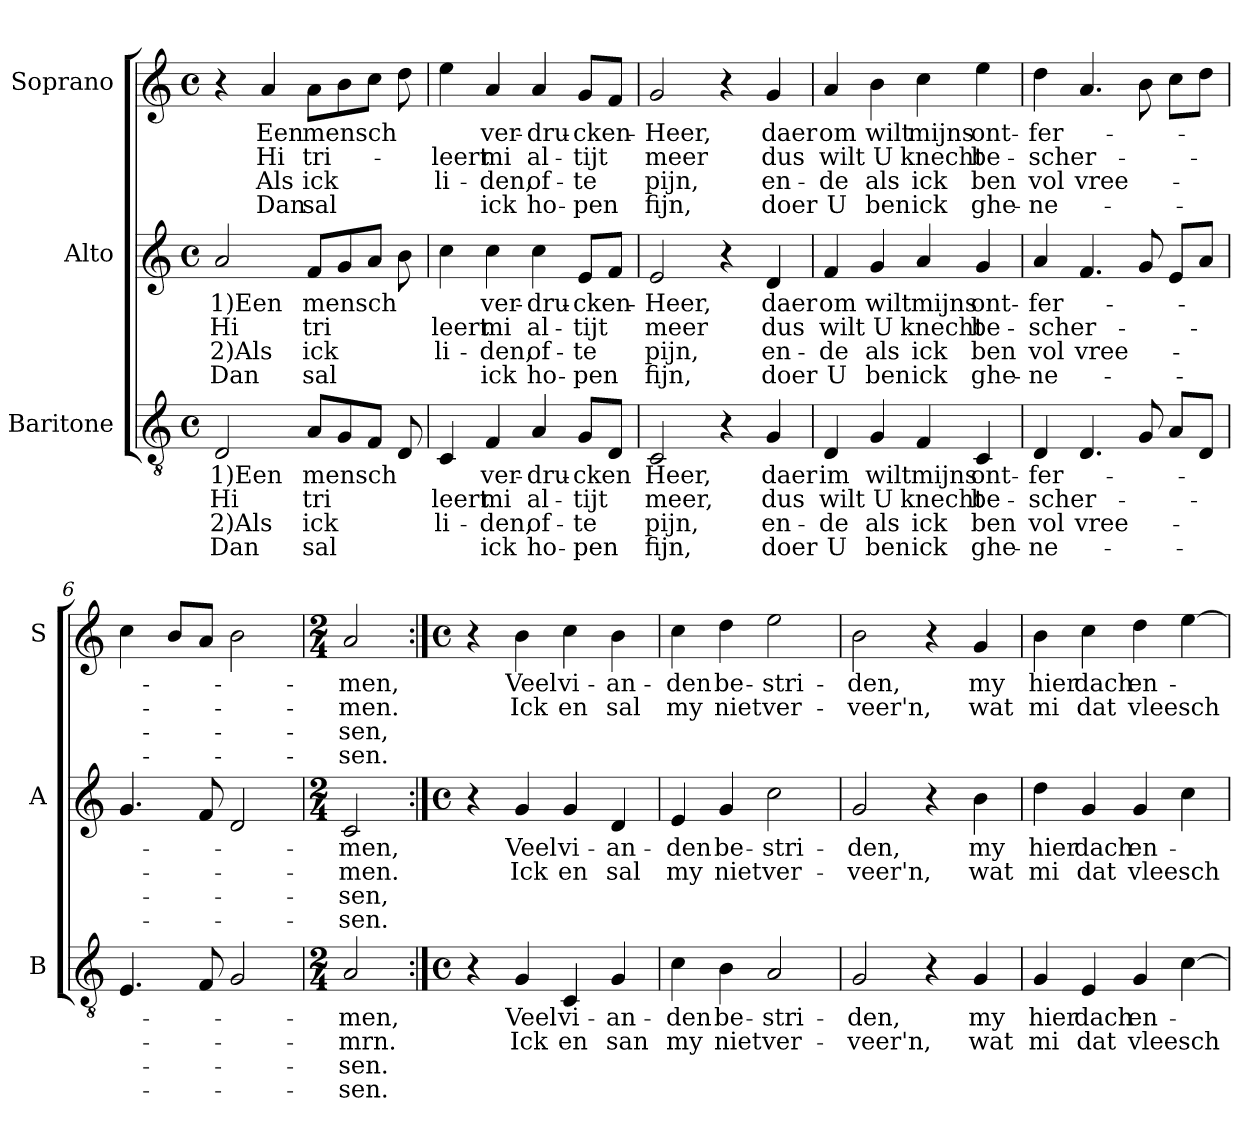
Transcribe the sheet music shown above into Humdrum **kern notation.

**kern	**text	**text	**text	**text	**kern	**text	**text	**text	**text	**kern	**text	**text	**text	**text
*part3	*part3	*part3	*part3	*part3	*part2	*part2	*part2	*part2	*part2	*part1	*part1	*part1	*part1	*part1
*staff3	*staff3	*staff3	*staff3	*staff3	*staff2	*staff2	*staff2	*staff2	*staff2	*staff1	*staff1	*staff1	*staff1	*staff1
*I"Baritone	*	*	*	*	*I"Alto	*	*	*	*	*I"Soprano	*	*	*	*
*I'B	*	*	*	*	*I'A	*	*	*	*	*I'S	*	*	*	*
*clefGv2	*	*	*	*	*clefG2	*	*	*	*	*clefG2	*	*	*	*
*k[]	*	*	*	*	*k[]	*	*	*	*	*k[]	*	*	*	*
*C:	*	*	*	*	*C:	*	*	*	*	*C:	*	*	*	*
*M4/4	*	*	*	*	*M4/4	*	*	*	*	*M4/4	*	*	*	*
*met(c)	*	*	*	*	*met(c)	*	*	*	*	*met(c)	*	*	*	*
=1	=1	=1	=1	=1	=1	=1	=1	=1	=1	=1	=1	=1	=1	=1
!	!LO:LY:b	!LO:LY:b	!LO:LY:b	!LO:LY:b	!	!LO:LY:b	!LO:LY:b	!LO:LY:b	!LO:LY:b	!	!LO:LY:b	!	!LO:LY:b	!
2D/	1)Een	Hi	2)Als	Dan	2a/	1)Een	Hi	2)Als	Dan	4r	1)	.	2)	.
!	!	!	!	!	!	!	!	!	!	!	!LO:LY:b	!LO:LY:b	!LO:LY:b	!LO:LY:b
.	.	.	.	.	.	.	.	.	.	4a/	Een	Hi	Als	Dan
!	!LO:LY:b	!LO:LY:b	!LO:LY:b	!LO:LY:b	!	!LO:LY:b	!LO:LY:b	!LO:LY:b	!LO:LY:b	!	!LO:LY:b	!LO:LY:b	!LO:LY:b	!LO:LY:b
8A/L	mensch	tri	ick	sal	8f/L	mensch	tri	ick	sal	8a\L	mensch	tri-	ick	sal
8G/	.	.	.	.	8g/	.	.	.	.	8b\	.	.	.	.
8F/J	.	.	.	.	8a/J	.	.	.	.	8cc\J	.	.	.	.
8D/	.	.	.	.	8b\	.	.	.	.	8dd\	.	.	.	.
=2	=2	=2	=2	=2	=2	=2	=2	=2	=2	=2	=2	=2	=2	=2
!	!	!LO:LY:b	!LO:LY:b	!	!	!	!LO:LY:b	!LO:LY:b	!	!	!	!LO:LY:b	!LO:LY:b	!
4C/	.	leert	li-	.	4cc\	.	leert	li-	.	4ee\	.	-leert	li-	.
!	!LO:LY:b	!LO:LY:b	!LO:LY:b	!LO:LY:b	!	!LO:LY:b	!LO:LY:b	!LO:LY:b	!LO:LY:b	!	!LO:LY:b	!LO:LY:b	!LO:LY:b	!LO:LY:b
4F/	ver-	mi	-den,	ick	4cc\	ver-	mi	-den,	ick	4a/	ver-	mi	-den,	ick
!	!LO:LY:b	!LO:LY:b	!LO:LY:b	!LO:LY:b	!	!LO:LY:b	!LO:LY:b	!LO:LY:b	!LO:LY:b	!	!LO:LY:b	!LO:LY:b	!LO:LY:b	!LO:LY:b
4A/	-dru-	al-	of-	ho-	4cc\	-dru-	al-	of-	ho-	4a/	-dru-	al-	of-	ho-
!	!LO:LY:b	!LO:LY:b	!LO:LY:b	!LO:LY:b	!	!LO:LY:b	!LO:LY:b	!LO:LY:b	!LO:LY:b	!	!LO:LY:b	!LO:LY:b	!LO:LY:b	!LO:LY:b
8G/L	-cken	-tijt	-te	-pen	8e/L	-cken-	-tijt	-te	-pen	8g/L	-cken-	-tijt	-te	-pen
8D/J	.	.	.	.	8f/J	.	.	.	.	8f/J	.	.	.	.
=3	=3	=3	=3	=3	=3	=3	=3	=3	=3	=3	=3	=3	=3	=3
!	!LO:LY:b	!LO:LY:b	!LO:LY:b	!LO:LY:b	!	!LO:LY:b	!LO:LY:b	!LO:LY:b	!LO:LY:b	!	!LO:LY:b	!LO:LY:b	!LO:LY:b	!LO:LY:b
2C/	Heer,	meer,	pijn,	fijn,	2e/	-Heer,	meer	pijn,	fijn,	2g/	-Heer,	meer	pijn,	fijn,
4r	.	.	.	.	4r	.	.	.	.	4r	.	.	.	.
!	!LO:LY:b	!LO:LY:b	!LO:LY:b	!LO:LY:b	!	!LO:LY:b	!LO:LY:b	!LO:LY:b	!LO:LY:b	!	!LO:LY:b	!LO:LY:b	!LO:LY:b	!LO:LY:b
4G/	daer	dus	en-	doer	4d/	daer	dus	en-	doer	4g/	daer	dus	en-	doer
=4	=4	=4	=4	=4	=4	=4	=4	=4	=4	=4	=4	=4	=4	=4
!	!LO:LY:b	!LO:LY:b	!LO:LY:b	!LO:LY:b	!	!LO:LY:b	!LO:LY:b	!LO:LY:b	!LO:LY:b	!	!LO:LY:b	!LO:LY:b	!LO:LY:b	!LO:LY:b
4D/	im	wilt	-de	U	4f/	om	wilt	-de	U	4a/	om	wilt	-de	U
!	!LO:LY:b	!LO:LY:b	!LO:LY:b	!LO:LY:b	!	!LO:LY:b	!LO:LY:b	!LO:LY:b	!LO:LY:b	!	!LO:LY:b	!LO:LY:b	!LO:LY:b	!LO:LY:b
4G/	wilt	U	als	ben	4g/	wilt	U	als	ben	4b\	wilt	U	als	ben
!	!LO:LY:b	!LO:LY:b	!LO:LY:b	!LO:LY:b	!	!LO:LY:b	!LO:LY:b	!LO:LY:b	!LO:LY:b	!	!LO:LY:b	!LO:LY:b	!LO:LY:b	!LO:LY:b
4F/	mijns	knecht	ick	ick	4a/	mijns	knecht	ick	ick	4cc\	mijns	knecht	ick	ick
!	!LO:LY:b	!LO:LY:b	!LO:LY:b	!LO:LY:b	!	!LO:LY:b	!LO:LY:b	!LO:LY:b	!LO:LY:b	!	!LO:LY:b	!LO:LY:b	!LO:LY:b	!LO:LY:b
4C/	ont-	be-	ben	ghe-	4g/	ont-	be-	ben	ghe-	4ee\	ont-	be-	ben	ghe-
!!LO:LB:g=z
=5	=5	=5	=5	=5	=5	=5	=5	=5	=5	=5	=5	=5	=5	=5
!	!LO:LY:b	!LO:LY:b	!LO:LY:b	!LO:LY:b	!	!LO:LY:b	!LO:LY:b	!LO:LY:b	!LO:LY:b	!	!LO:LY:b	!LO:LY:b	!LO:LY:b	!LO:LY:b
4D/	-fer-	-scher-	vol	-ne-	4a/	-fer-	-scher-	vol	-ne-	4dd\	-fer-	-scher-	vol	-ne-
!	!	!	!LO:LY:b	!	!	!	!	!LO:LY:b	!	!	!	!	!LO:LY:b	!
4.D/	.	.	vree-	.	4.f/	.	.	vree-	.	4.a/	.	.	vree-	.
8G/	.	.	.	.	8g/	.	.	.	.	8b\	.	.	.	.
8A/L	.	.	.	.	8e/L	.	.	.	.	8cc\L	.	.	.	.
8D/J	.	.	.	.	8a/J	.	.	.	.	8dd\J	.	.	.	.
=6	=6	=6	=6	=6	=6	=6	=6	=6	=6	=6	=6	=6	=6	=6
4.E/	.	.	.	.	4.g/	.	.	.	.	4cc\	.	.	.	.
.	.	.	.	.	.	.	.	.	.	8b/L	.	.	.	.
8F/	.	.	.	.	8f/	.	.	.	.	8a/J	.	.	.	.
2G/	.	.	.	.	2d/	.	.	.	.	2b\	.	.	.	.
=7	=7	=7	=7	=7	=7	=7	=7	=7	=7	=7	=7	=7	=7	=7
*M2/4	*	*	*	*	*M2/4	*	*	*	*	*M2/4	*	*	*	*
!	!LO:LY:b	!LO:LY:b	!LO:LY:b	!LO:LY:b	!	!LO:LY:b	!LO:LY:b	!LO:LY:b	!LO:LY:b	!	!LO:LY:b	!LO:LY:b	!LO:LY:b	!LO:LY:b
2A/	-men,	-mrn.	-sen.	-sen.	2c/	-men,	-men.	-sen,	-sen.	2a/	-men,	-men.	-sen,	-sen.
=8:|!	=8:|!	=8:|!	=8:|!	=8:|!	=8:|!	=8:|!	=8:|!	=8:|!	=8:|!	=8:|!	=8:|!	=8:|!	=8:|!	=8:|!
*M4/4	*	*	*	*	*M4/4	*	*	*	*	*M4/4	*	*	*	*
*met(c)	*	*	*	*	*met(c)	*	*	*	*	*met(c)	*	*	*	*
4r	.	.	.	.	4r	.	.	.	.	4r	.	.	.	.
!	!LO:LY:b	!LO:LY:b	!	!	!	!LO:LY:b	!LO:LY:b	!	!	!	!LO:LY:b	!LO:LY:b	!	!
4G/	Veel	Ick	.	.	4g/	Veel	Ick	.	.	4b\	Veel	Ick	.	.
!	!LO:LY:b	!LO:LY:b	!	!	!	!LO:LY:b	!LO:LY:b	!	!	!	!LO:LY:b	!LO:LY:b	!	!
4C/	vi-	en	.	.	4g/	vi-	en	.	.	4cc\	vi-	en	.	.
!	!LO:LY:b	!LO:LY:b	!	!	!	!LO:LY:b	!LO:LY:b	!	!	!	!LO:LY:b	!LO:LY:b	!	!
4G/	-an-	san	.	.	4d/	-an-	sal	.	.	4b\	-an-	sal	.	.
=9	=9	=9	=9	=9	=9	=9	=9	=9	=9	=9	=9	=9	=9	=9
!	!LO:LY:b	!LO:LY:b	!	!	!	!LO:LY:b	!LO:LY:b	!	!	!	!LO:LY:b	!LO:LY:b	!	!
4c\	-den	my	.	.	4e/	-den	my	.	.	4cc\	-den	my	.	.
!	!LO:LY:b	!LO:LY:b	!	!	!	!LO:LY:b	!LO:LY:b	!	!	!	!LO:LY:b	!LO:LY:b	!	!
4B\	be-	niet	.	.	4g/	be-	niet	.	.	4dd\	be-	niet	.	.
!	!LO:LY:b	!LO:LY:b	!	!	!	!LO:LY:b	!LO:LY:b	!	!	!	!LO:LY:b	!LO:LY:b	!	!
2A/	-stri-	ver-	.	.	2cc\	-stri-	ver-	.	.	2ee\	-stri-	ver-	.	.
!!LO:PB:g=z
=10	=10	=10	=10	=10	=10	=10	=10	=10	=10	=10	=10	=10	=10	=10
!	!LO:LY:b	!LO:LY:b	!	!	!	!LO:LY:b	!LO:LY:b	!	!	!	!LO:LY:b	!LO:LY:b	!	!
2G/	-den,	-veer'n,	.	.	2g/	-den,	-veer'n,	.	.	2b\	-den,	-veer'n,	.	.
4r	.	.	.	.	4r	.	.	.	.	4r	.	.	.	.
!	!LO:LY:b	!LO:LY:b	!	!	!	!LO:LY:b	!LO:LY:b	!	!	!	!LO:LY:b	!LO:LY:b	!	!
4G/	my	wat	.	.	4b\	my	wat	.	.	4g/	my	wat	.	.
=11	=11	=11	=11	=11	=11	=11	=11	=11	=11	=11	=11	=11	=11	=11
!	!LO:LY:b	!LO:LY:b	!	!	!	!LO:LY:b	!LO:LY:b	!	!	!	!LO:LY:b	!LO:LY:b	!	!
4G/	hier	mi	.	.	4dd\	hier	mi	.	.	4b\	hier	mi	.	.
!	!LO:LY:b	!LO:LY:b	!	!	!	!LO:LY:b	!LO:LY:b	!	!	!	!LO:LY:b	!LO:LY:b	!	!
4E/	dach	dat	.	.	4g/	dach	dat	.	.	4cc\	dach	dat	.	.
!	!LO:LY:b	!LO:LY:b	!	!	!	!LO:LY:b	!LO:LY:b	!	!	!	!LO:LY:b	!LO:LY:b	!	!
4G/	en-	vleesch	.	.	4g/	en-	vleesch	.	.	4dd\	en-	vleesch	.	.
[4c\	.	.	.	.	4cc\	.	.	.	.	[4ee\	.	.	.	.
=	=	=	=	=	=	=	=	=	=	=	=	=	=	=
*-	*-	*-	*-	*-	*-	*-	*-	*-	*-	*-	*-	*-	*-	*-
